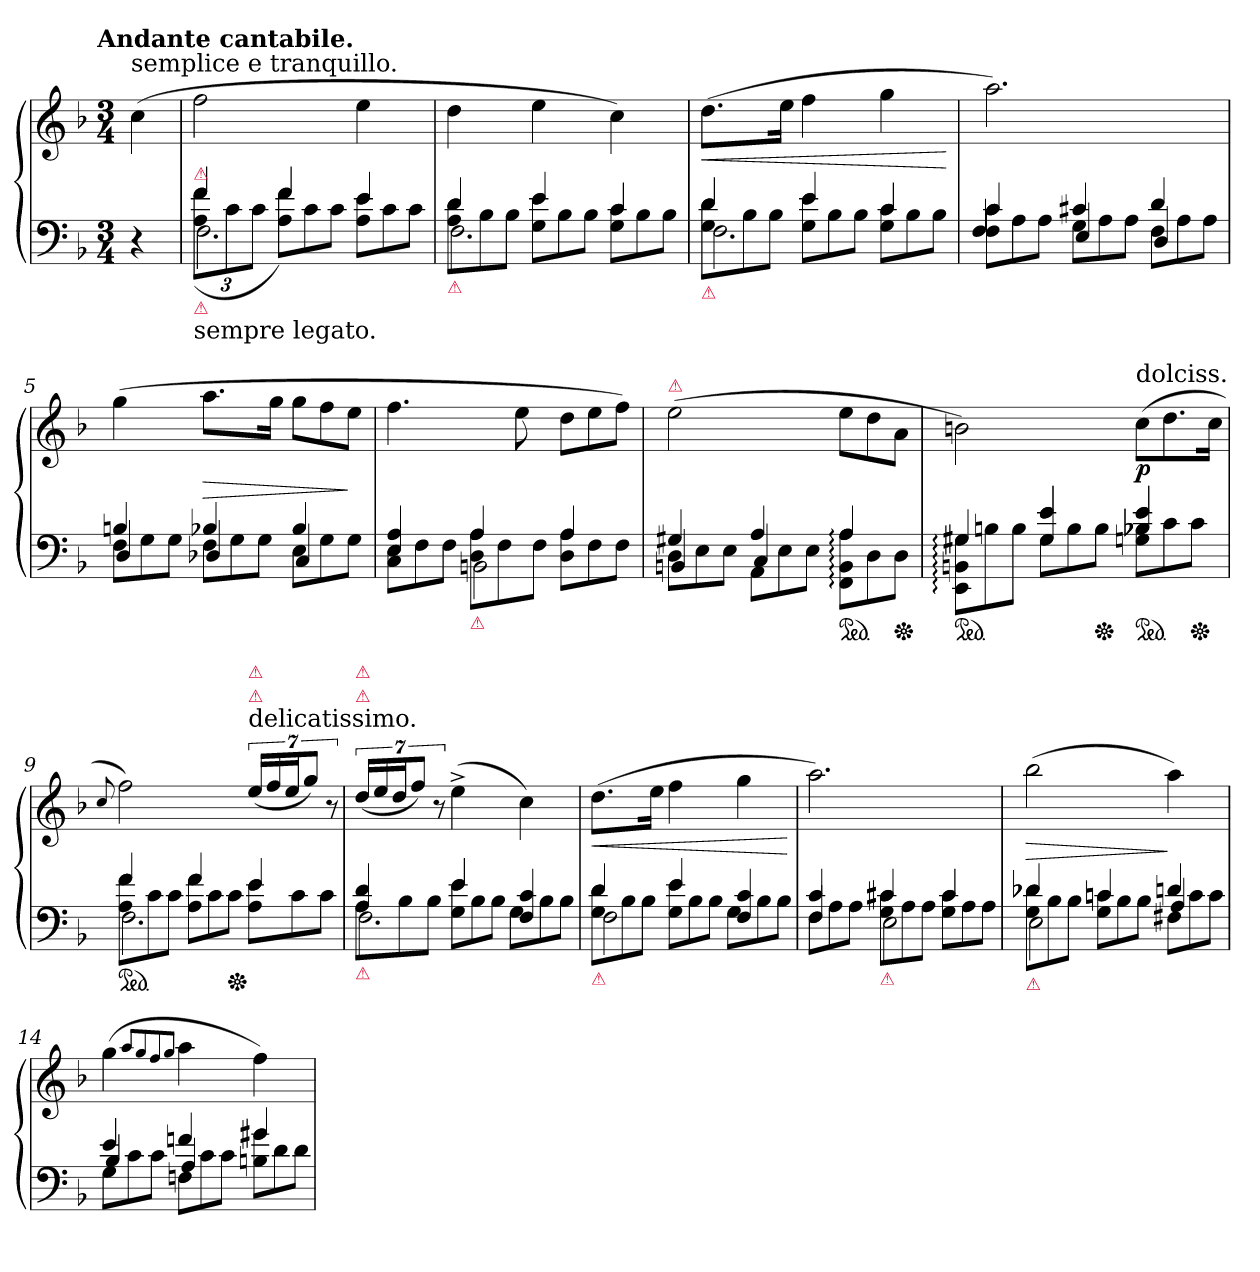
**kern	**kern	**dynam
*part1	*part1	*part1
*staff2	*staff1	*staff1/2
*clefF4	*clefG2	*
*k[b-]	*k[b-]	*
*F:	*F:	*
!!LO:TX:omd:t=Andante cantabile.
*M3/4	*M3/4	*
*MM69	*MM69	*
=	=	=
!	!LO:TX:a:t=semplice e tranquillo.	!
4r	(4cc	.
=1	=1	=1
*^	*	*
*	*^	*	*
!LO:TX:b:color=crimson:t=⚠	!	!	!	!
!LO:TX:b:t=sempre legato.	!	!	!	!
!LO:TX:a:color=crimson:t=⚠	!	!	!	!
4f	(>12A 12fL	2.F\	2ff	.
.	12c	.	.	.
.	12cJ	.	.	.
*	*Xtuplet	*	*	*
4f	12A 12fL)	.	.	.
.	12c	.	.	.
.	12cJ	.	.	.
4e	12A 12eL	.	4ee	.
.	12c	.	.	.
.	12cJ	.	.	.
=2	=2	=2	=2	=2
!LO:TX:b:color=crimson:t=⚠	!	!	!	!
4d	12A 12dL	2.F\	4dd	.
.	12B-	.	.	.
.	12B-J	.	.	.
4e	12G 12eL	.	4ee	.
.	12B-	.	.	.
.	12B-J	.	.	.
4c	12G 12cL	.	4cc)	.
.	12B-	.	.	.
.	12B-J	.	.	.
=3	=3	=3	=3	=3
!LO:TX:b:color=crimson:t=⚠	!	!	!	!
4d	12G 12dL	2.F\	(>8.ddL	<
.	12B-	.	.	.
.	12B-J	.	.	.
.	.	.	16eeJk	.
4e	12G 12eL	.	4ff	.
.	12B-	.	.	.
.	12B-J	.	.	.
4c	12G 12cL	.	4gg	.
.	12B-	.	.	.
.	12B-J	.	.	.
*v	*v	*v	*	*
.	.	[
=4	=4	=4
*^	*	*
*	*^	*	*
4c	12F 12cL	4F/	2.aa)	.
.	12A	.	.	.
.	12AJ	.	.	.
4c#X	12GL	4E/	.	.
.	12A	.	.	.
.	12AJ	.	.	.
4d	12FL	4D/	.	.
.	12A	.	.	.
.	12AJ	.	.	.
=5	=5	=5	=5	=5
4Bn	12FL	4D/	(4gg	.
.	12G	.	.	.
.	12GJ	.	.	.
4B-X	12FL	4D-X/	8.aaL	>
.	12G	.	.	.
.	12GJ	.	.	.
.	.	.	16ggJk	.
*	*	*	*Xtuplet	*
4B-	12EL	4C/	12ggL	.
.	12G	.	12ff	.
.	12GJ	.	12eeJ	]
=6	=6	=6	=6	=6
4A	12C 12EL	4E/	4.ff	.
.	12F	.	.	.
.	12FJ	.	.	.
!LO:TX:b:color=crimson:t=⚠	!	!	!	!
4A	12D 12AL	2BBn\	.	.
.	12F	.	.	.
.	.	.	8ee	.
.	12FJ	.	.	.
4A	12D 12AL	.	12ddL	.
.	12F	.	12ee	.
.	12FJ	.	12ffJ)	.
=7	=7	=7	=7	=7
!	!	!	!LO:TX:a:color=crimson:t=⚠	!
4G#X	12DL	4BBn/	(>2ee	.
.	12E	.	.	.
.	12EJ	.	.	.
4A	12AAL	4C/	.	.
.	12E	.	.	.
.	12EJ	.	.	.
*ped	*	*	*	*
4A	12FF: 12BB: 12A:L	4rAAAyy	12eeL	.
.	12D	.	12dd	.
*Xped	*	*	*	*
.	12DJ	.	12aJ	.
=8	=8	=8	=8	=8
*ped	*	*	*	*
4G#X	12EE: 12BBn: 12G#X:L	4ryy	2bn)	.
.	12Bn	.	.	.
.	12BJ	.	.	.
4G# 4e	12G#L	4e	.	.
.	12B	.	.	.
*Xped	*	*	*	*
.	12BJ	.	.	.
!	!	!	!LO:TX:a:t=dolciss.	!
*ped	*	*	*	*
4e	12Gn 12B-XL	4B-X 4e	(12ccL	p
.	12c	.	12.dd	.
*Xped	*	*	*	*
.	12cJ	.	.	.
.	.	.	24ccJk	.
=9	=9	=9	=9	=9
.	.	.	8qqcc/	.
!LO:TX:b:color=crimson:t=⚠	!	!	!	!
*ped	*	*	*	*
4f	12A 12fL	2.F\	2ff)	.
.	12c	.	.	.
.	12cJ	.	.	.
4f	12A 12fL	.	.	.
.	12c	.	.	.
*Xped	*	*	*	*
.	12cJ	.	.	.
*	*	*	*tuplet	*
!	!	!	!LO:TX:a:t=delicatissimo.	!
!	!	!	!LO:TX:a:color=crimson:t=⚠	!
!	!	!	!LO:TX:a:color=crimson:t=⚠	!
4e	12A 12eL	.	(<28ee/LL	.
.	.	.	28ff	.
.	.	.	28eeJ	.
.	12c	.	.	.
.	.	.	14ggJ)	.
.	12cJ	.	.	.
.	.	.	14r	.
=10	=10	=10	=10	=10
!	!	!	!LO:TX:a:color=crimson:t=⚠	!
!	!	!	!LO:TX:a:color=crimson:t=⚠	!
!LO:TX:b:color=crimson:t=⚠	!	!	!	!
4A/ 4d/	12AL	2.F\	(<28dd/LL	.
.	.	.	28ee	.
.	.	.	28ddJ	.
.	12B-	.	.	.
.	.	.	14ffJ)	.
.	12B-J	.	.	.
.	.	.	14r	.
4e	12G 12eL	.	(>4ee^	.
.	12B-	.	.	.
.	12B-J	.	.	.
4F 4c	12GL	.	4cc)	.
.	12B-	.	.	.
.	12B-J	.	.	.
=11	=11	=11	=11	=11
!LO:TX:b:color=crimson:t=⚠	!	!	!	!
4d	12G 12dL	2F\	(>8.ddL	<
.	12B-	.	.	.
.	12B-J	.	.	.
.	.	.	16eeJk	.
4e	12G 12eL	.	4ff	.
.	12B-	.	.	.
.	12B-J	.	.	.
4F/ 4c/	12GL	4ryy	4gg	.
.	12B-	.	.	.
.	12B-J	.	.	.
*v	*v	*v	*	*
.	.	[
=12	=12	=12
*^	*	*
*	*^	*	*
4c	12FL	4F/	2.aa)	.
.	12A	.	.	.
.	12AJ	.	.	.
!LO:TX:b:color=crimson:t=⚠	!	!	!	!
4c#X	12G 12c#XL	2E\	.	.
.	12A	.	.	.
.	12AJ	.	.	.
4c#	12G 12c#L	.	.	.
.	12A	.	.	.
.	12AJ	.	.	.
=13	=13	=13	=13	=13
!LO:TX:b:color=crimson:t=⚠	!	!	!	!
4d-X	12G 12d-XL	2E\	(2bb-	>
.	12B-	.	.	.
.	12B-J	.	.	.
4cn	12G 12cnL	.	.	.
.	12B-	.	.	.
.	12B-J	.	.	.
4dn	12F#XL	4A/	4aa)	]
.	12c	.	.	.
.	12cJ	.	.	.
=14	=14	=14	=14	=14
4e	12GL	4B-/	(>4gg	.
.	12c	.	.	.
.	12cJ	.	.	.
.	.	.	8qaa/L	.
.	.	.	8qgg/	.
.	.	.	8qff/	.
.	.	.	8qgg/J	.
4fn	12FnL	4A/	4aa	.
.	12c	.	.	.
.	12cJ	.	.	.
4g#X	12Bn 12g#XL	4rGGyy	4ff)	.
.	12d	.	.	.
.	12dJ	.	.	.
*v	*v	*v	*	*
=	=	=
*-	*-	*-
